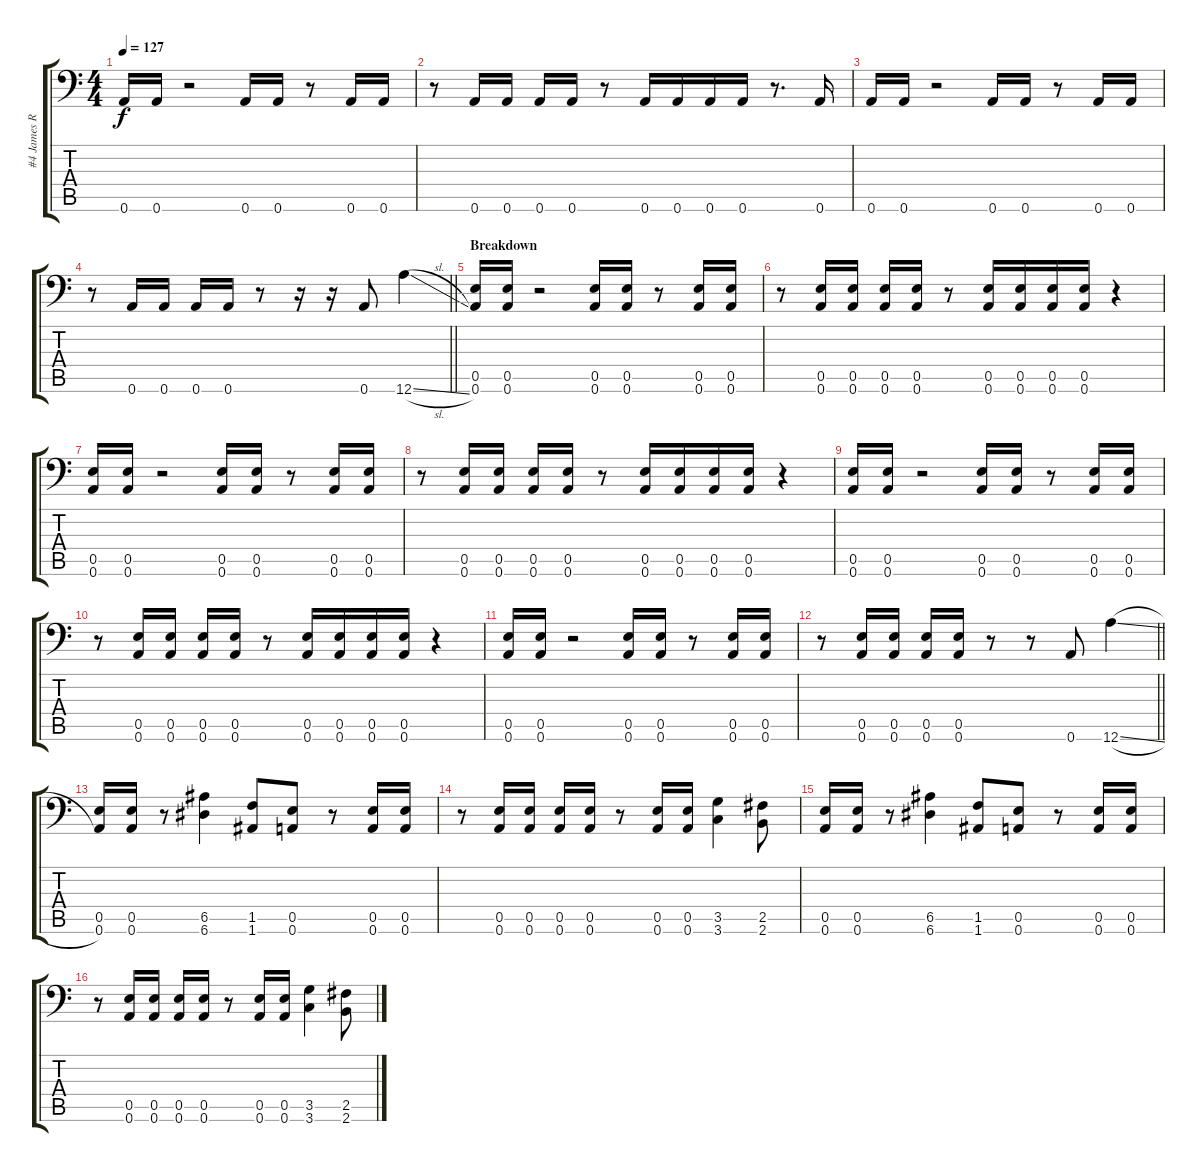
\track ("#4 James Root" "#4 James R") {instrument distortionguitar}
\staff {score tabs}
\tuning (B3 Gb3 D3 A2 E2 A1) {hide}
\ts (4 4)
\tempo 127
\clef f4
\ks c
0.6.16{dy f} 0.6.16 r.2 0.6.16 0.6.16 r.8 0.6.16 0.6.16 |
r.8 0.6.16 0.6.16 0.6.16 0.6.16 r.8 0.6.16 0.6.16 0.6.16 0.6.16 r.8{d} 0.6.16 |
0.6.16 0.6.16 r.2 0.6.16 0.6.16 r.8 0.6.16 0.6.16 |
\barLineRight lightlight
r.8 0.6.16 0.6.16 0.6.16 0.6.16 r.8 r.16 r.16 0.6.8 12.6{sl}.4 |
\section ("" "Breakdown")
(0.5 0.6).16 (0.5 0.6).16 r.2 (0.5 0.6).16 (0.5 0.6).16 r.8 (0.5 0.6).16 (0.5 0.6).16 |
r.8 (0.5 0.6).16 (0.5 0.6).16 (0.5 0.6).16 (0.5 0.6).16 r.8 (0.5 0.6).16 (0.5 0.6).16 (0.5 0.6).16 (0.5 0.6).16 r.4 |
(0.5 0.6).16 (0.5 0.6).16 r.2 (0.5 0.6).16 (0.5 0.6).16 r.8 (0.5 0.6).16 (0.5 0.6).16 |
r.8 (0.5 0.6).16 (0.5 0.6).16 (0.5 0.6).16 (0.5 0.6).16 r.8 (0.5 0.6).16 (0.5 0.6).16 (0.5 0.6).16 (0.5 0.6).16 r.4 |
(0.5 0.6).16 (0.5 0.6).16 r.2 (0.5 0.6).16 (0.5 0.6).16 r.8 (0.5 0.6).16 (0.5 0.6).16 |
r.8 (0.5 0.6).16 (0.5 0.6).16 (0.5 0.6).16 (0.5 0.6).16 r.8 (0.5 0.6).16 (0.5 0.6).16 (0.5 0.6).16 (0.5 0.6).16 r.4 |
(0.5 0.6).16 (0.5 0.6).16 r.2 (0.5 0.6).16 (0.5 0.6).16 r.8 (0.5 0.6).16 (0.5 0.6).16 |
\barLineRight lightlight
r.8 (0.5 0.6).16 (0.5 0.6).16 (0.5 0.6).16 (0.5 0.6).16 r.8 r.8 0.6.8 12.6{sl}.4 |
\section ("" "")
(0.5 0.6).16 (0.5 0.6).16 r.8 (6.5 6.6).4 (1.5 1.6).8 (0.5 0.6).8 r.8 (0.5 0.6).16 (0.5 0.6).16 |
r.8 (0.5 0.6).16 (0.5 0.6).16 (0.5 0.6).16 (0.5 0.6).16 r.8 (0.5 0.6).16 (0.5 0.6).16 (3.5 3.6).4 (2.5 2.6).8 |
(0.5 0.6).16 (0.5 0.6).16 r.8 (6.5 6.6).4 (1.5 1.6).8 (0.5 0.6).8 r.8 (0.5 0.6).16 (0.5 0.6).16 |
r.8 (0.5 0.6).16 (0.5 0.6).16 (0.5 0.6).16 (0.5 0.6).16 r.8 (0.5 0.6).16 (0.5 0.6).16 (3.5 3.6).4 (2.5 2.6).8
